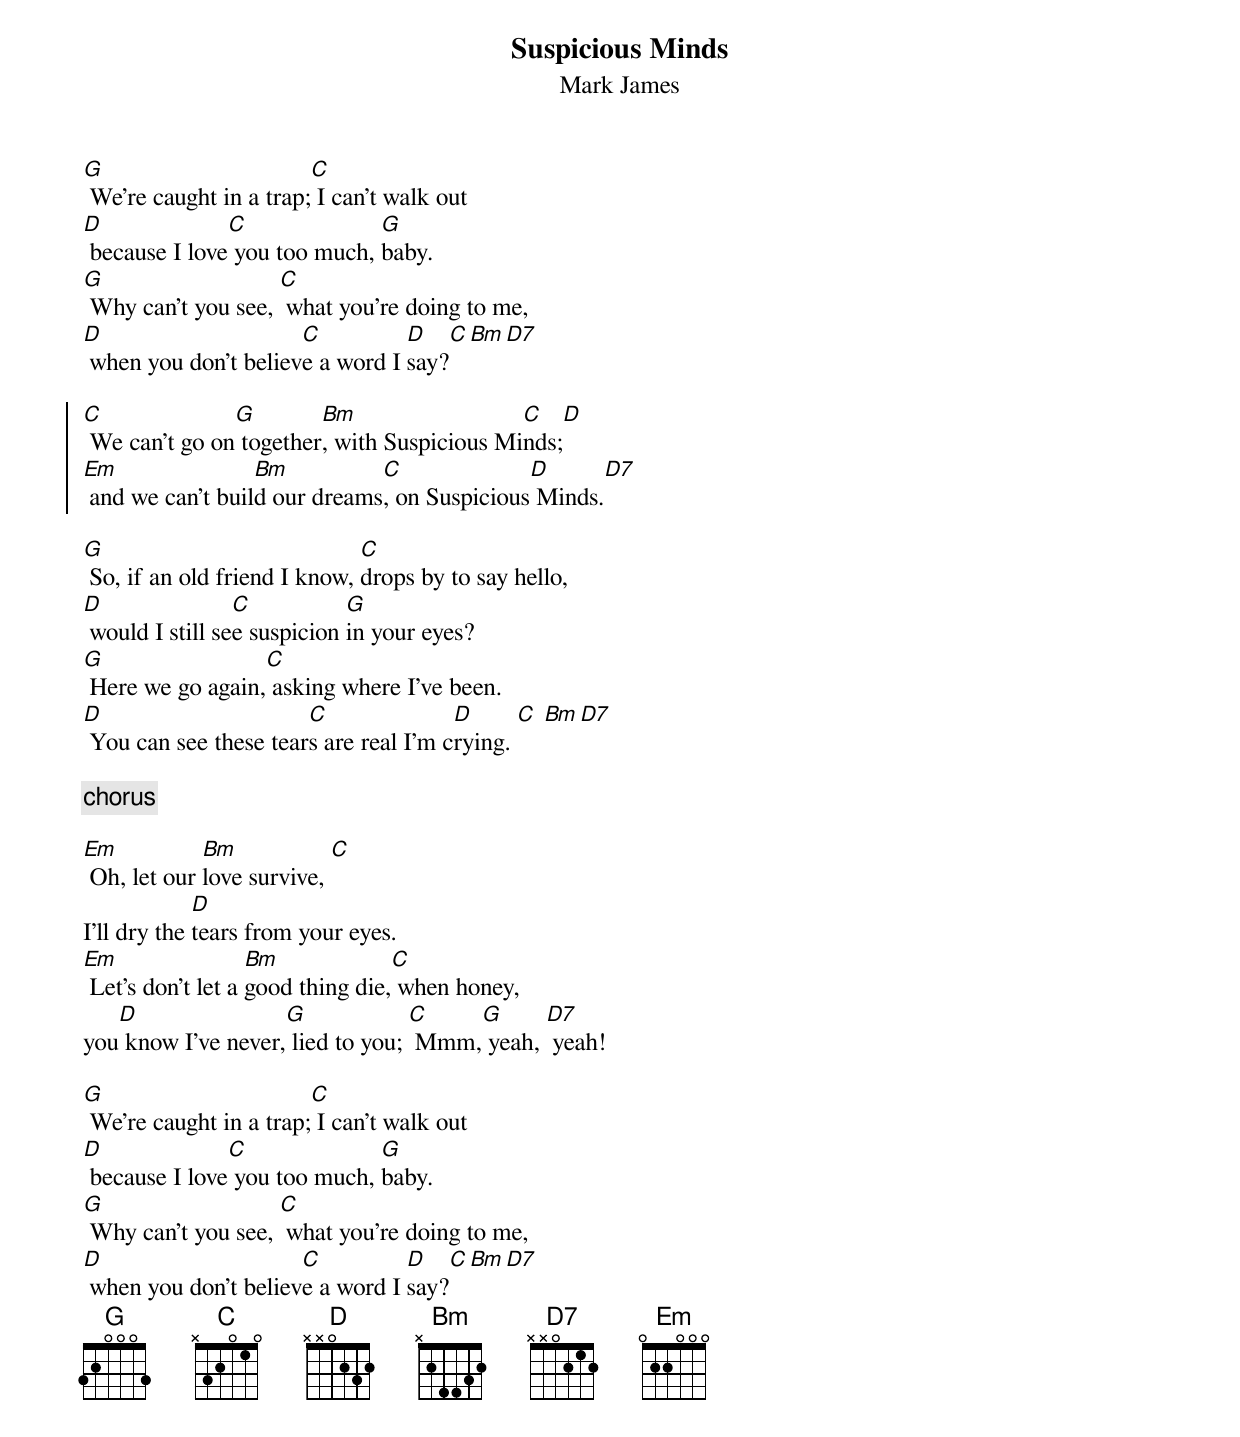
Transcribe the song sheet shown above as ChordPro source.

{t:Suspicious Minds}
{st:Mark James}
[G] We're caught in a trap;[C] I can't walk out
[D] because I love[C] you too much, [G]baby.
[G] Why can't you see, [C] what you're doing to me,
[D] when you don't believ[C]e a word I [D]say?[C][Bm][D7]

{soc}
[C] We can't go on[G] together[Bm], with Suspicious Mi[C]nds;[D]
[Em] and we can't buil[Bm]d our dreams[C], on Suspicious[D] Minds.[D7]
{eoc}

[G] So, if an old friend I know, [C]drops by to say hello,
[D] would I still se[C]e suspicion [G]in your eyes?
[G] Here we go again,[C] asking where I've been.
[D] You can see these tear[C]s are real I'm c[D]rying. [C] [Bm][D7]

{c:chorus}

[Em] Oh, let our [Bm]love survive, [C]
I'll dry the [D]tears from your eyes.
[Em] Let's don't let a [Bm]good thing die,[C] when honey,
you[D] know I've never,[G] lied to you; [C] Mmm,[G] yeah, [D7] yeah!

[G] We're caught in a trap;[C] I can't walk out
[D] because I love[C] you too much, [G]baby.
[G] Why can't you see, [C] what you're doing to me,
[D] when you don't believ[C]e a word I [D]say?[C][Bm][D7]
